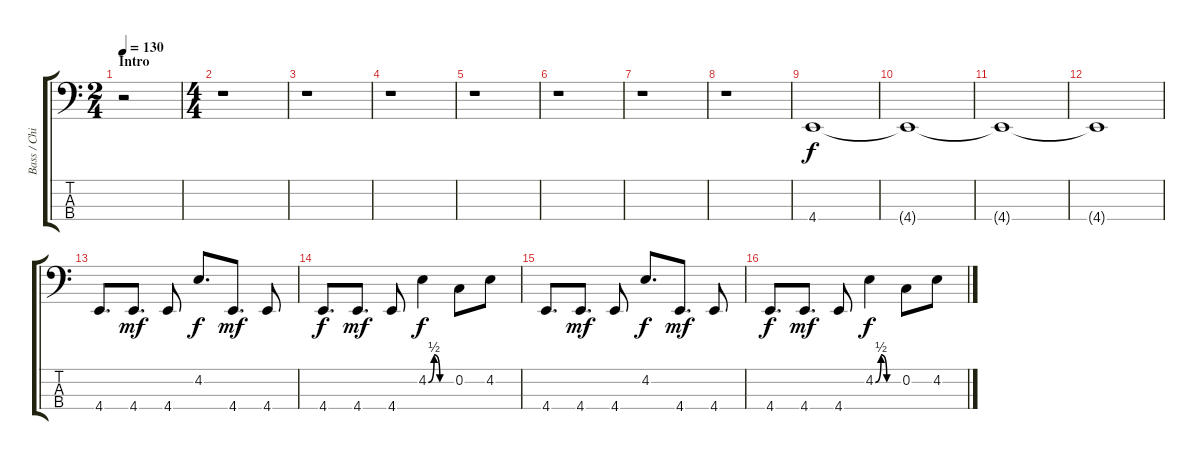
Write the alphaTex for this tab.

\track ("Bass / Chi Cheng" "Bass / Chi") {instrument electricbassfinger}
\staff {score tabs}
\tuning (F2 C2 G1 C1) {hide}
\ts (2 4)
\section ("" "Intro")
\tempo 130
\clef f4
\ks c
r.2{dy f instrument electricbassfinger} |
\ts (4 4)
r.1 |
r.1 |
r.1 |
r.1 |
r.1 |
r.1 |
r.1 |
4.4.1 |
4.4{t}.1 |
4.4{t}.1 |
4.4{t}.1 |
4.4.8{d} 4.4.8{d dy mf} 4.4.8 4.2.8{d dy f} 4.4.8{d dy mf} 4.4.8 |
4.4.8{d dy f} 4.4.8{d dy mf} 4.4.8 4.2{be (custom 0 0 15 2 30 0 60 0)}.4{dy f} 0.2.8 4.2.8 |
4.4.8{d} 4.4.8{d dy mf} 4.4.8 4.2.8{d dy f} 4.4.8{d dy mf} 4.4.8 |
4.4.8{d dy f} 4.4.8{d dy mf} 4.4.8 4.2{be (custom 0 0 15 2 30 0 60 0)}.4{dy f} 0.2.8 4.2.8
